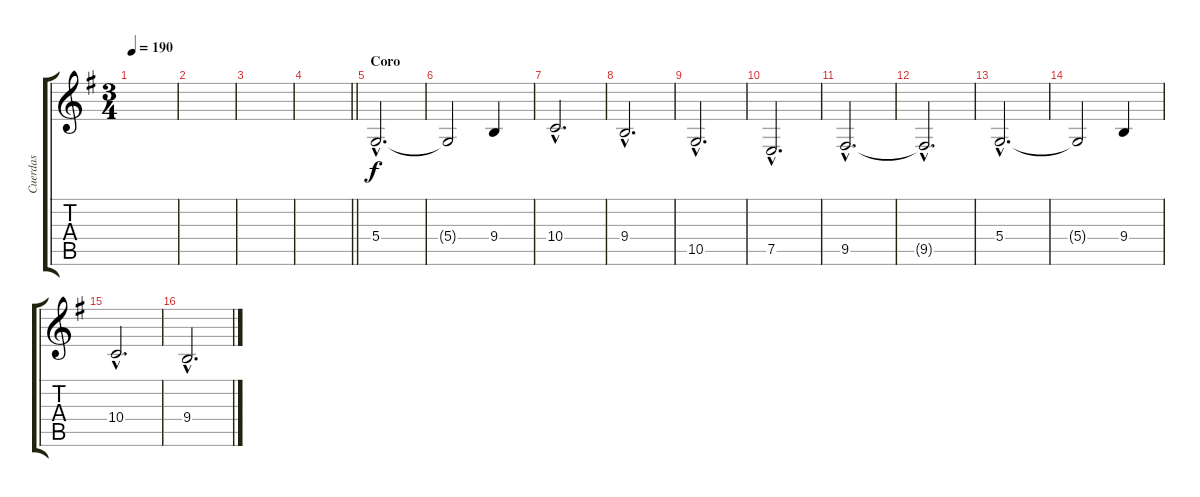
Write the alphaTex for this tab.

\track ("Cuerdas" "Cuerdas") {instrument cello}
\staff {score tabs}
\tuning (E4 B3 G3 D3 A2 E2) {hide}
\ts (3 4)
\tempo 190
\clef g2
\ks g
|
|
|
\barLineRight lightlight
|
\section ("" "Coro")
5.4{hac}.2{d dy f} |
5.4{t}.2 9.4.4 |
10.4{hac}.2{d} |
9.4{hac}.2{d} |
10.5{hac}.2{d} |
7.5{hac}.2{d} |
9.5{hac}.2{d} |
9.5{hac t}.2{d} |
5.4{hac}.2{d} |
5.4{t}.2 9.4.4 |
10.4{hac}.2{d} |
9.4{hac}.2{d}
